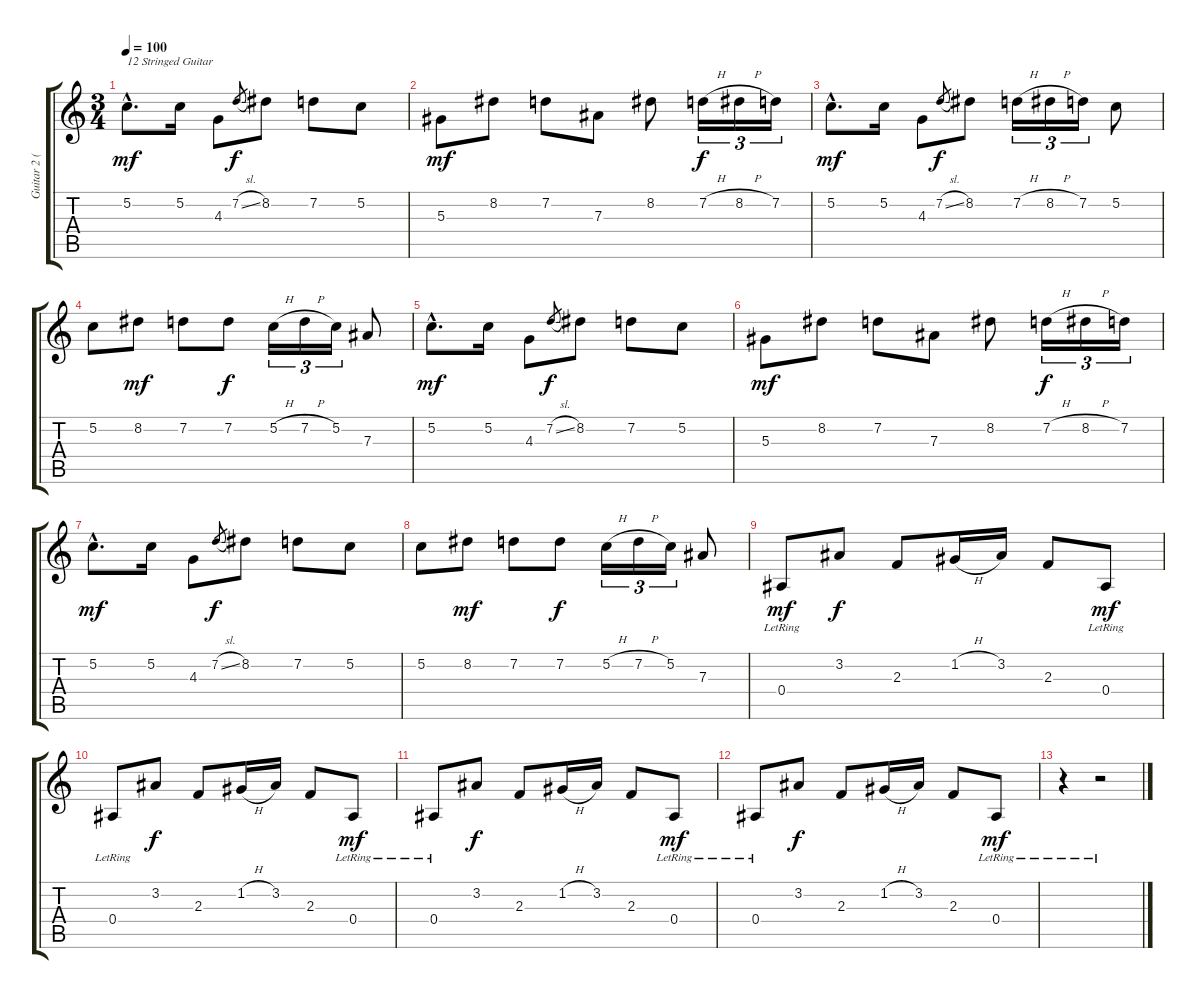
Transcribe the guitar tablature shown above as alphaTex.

\track ("Guitar 2 (Acoustic)" "Guitar 2 (") {instrument acousticguitarsteel}
\staff {score tabs}
\tuning (C4 G3 Eb3 Bb2 F2 C2) {hide}
\ts (3 4)
\tempo 100
\clef g2
\ks c
5.2{hac}.8{d txt "12 Stringed Guitar" dy mf instrument acousticguitarsteel} 5.2.16 4.3.8 7.2{sl}.8{gr dy f} 8.2.8 7.2.8 5.2.8 |
5.3.8{dy mf} 8.2.8 7.2.8 7.3.8 8.2.8 7.2{h}.16{tu (3 2) dy f} 8.2{h}.16{tu (3 2)} 7.2.16{tu (3 2)} |
5.2{hac}.8{d dy mf} 5.2.16 4.3.8 7.2{sl}.8{gr dy f} 8.2.8 7.2{h}.16{tu (3 2)} 8.2{h}.16{tu (3 2)} 7.2.16{tu (3 2)} 5.2.8 |
5.2.8 8.2.8{dy mf} 7.2.8 7.2.8{dy f} 5.2{h}.16{tu (3 2)} 7.2{h}.16{tu (3 2)} 5.2.16{tu (3 2)} 7.3.8 |
5.2{hac}.8{d dy mf} 5.2.16 4.3.8 7.2{sl}.8{gr dy f} 8.2.8 7.2.8 5.2.8 |
5.3.8{dy mf} 8.2.8 7.2.8 7.3.8 8.2.8 7.2{h}.16{tu (3 2) dy f} 8.2{h}.16{tu (3 2)} 7.2.16{tu (3 2)} |
5.2{hac}.8{d dy mf} 5.2.16 4.3.8 7.2{sl}.8{gr dy f} 8.2.8 7.2.8 5.2.8 |
5.2.8 8.2.8{dy mf} 7.2.8 7.2.8{dy f} 5.2{h}.16{tu (3 2)} 7.2{h}.16{tu (3 2)} 5.2.16{tu (3 2)} 7.3.8 |
0.4{lr}.8{dy mf balance 5} 3.2.8{dy f} 2.3.8 1.2{h}.16 3.2.16 2.3.8 0.4{lr}.8{dy mf} |
0.4{lr}.8 3.2.8{dy f} 2.3.8 1.2{h}.16 3.2.16 2.3.8 0.4{lr}.8{dy mf} |
0.4{lr}.8 3.2.8{dy f} 2.3.8 1.2{h}.16 3.2.16 2.3.8 0.4{lr}.8{dy mf} |
0.4{lr}.8 3.2.8{dy f} 2.3.8 1.2{h}.16 3.2.16 2.3.8 0.4{lr}.8{dy mf} |
r.4 r.2
